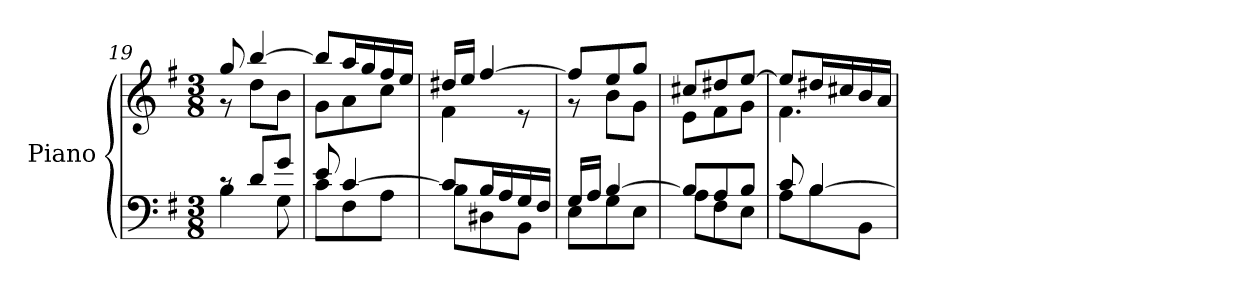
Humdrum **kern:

**kern	**kern
*part1	*part1
*staff2	*staff1
*I"Piano	*
*I'Pno	*
*clefF4	*clefG2
*k[f#]	*k[f#]
*M3/8	*M3/8
=19	=19
*^	*^
8rc	4B\	8gg/	8r
8d/L	.	[4bb/	8dd\L
8g/J	8G\	.	8b\J
=20	=20	=20	=20
8e/	8c\L	8bb/L]	8g\L
[4c/	8F#\	16aa/L	8a\
.	.	16gg/	.
.	8A\J	16ff#/	8cc\J
.	.	16ee/JJ	.
=21	=21	=21	=21
8c/L]	8B\L	16dd#X/LL	4f#\
.	.	16ee/JJ	.
16B/L	8D#X\	[4ff#/	.
16A/	.	.	.
16G/	8BB\J	.	8r
16F#/JJ	.	.	.
=22	=22	=22	=22
16G/LL	8E\L	8ff#/L]	8r
16A/JJ	.	.	.
[4B/	8G\	8ee/	8b\L
.	8E\J	8gg/J	8g\J
=23	=23	=23	=23
8B/L]	8A\L	8cc#X/L	8e\L
8A/	8F#\	8dd#X/	8f#\
8B/J	8E\J	[8ee/J	8g\J
!!LO:LB:g=z	!!
=24	=24	=24	=24
8c/	8A\L	8ee/L]	4.f#\
[4B/	8B\	16dd#X/L	.
.	.	16cc#X/	.
.	8BB\J	16b/	.
.	.	16a/JJ	.
*v	*v	*	*
*	*v	*v
=	=
*-	*-
